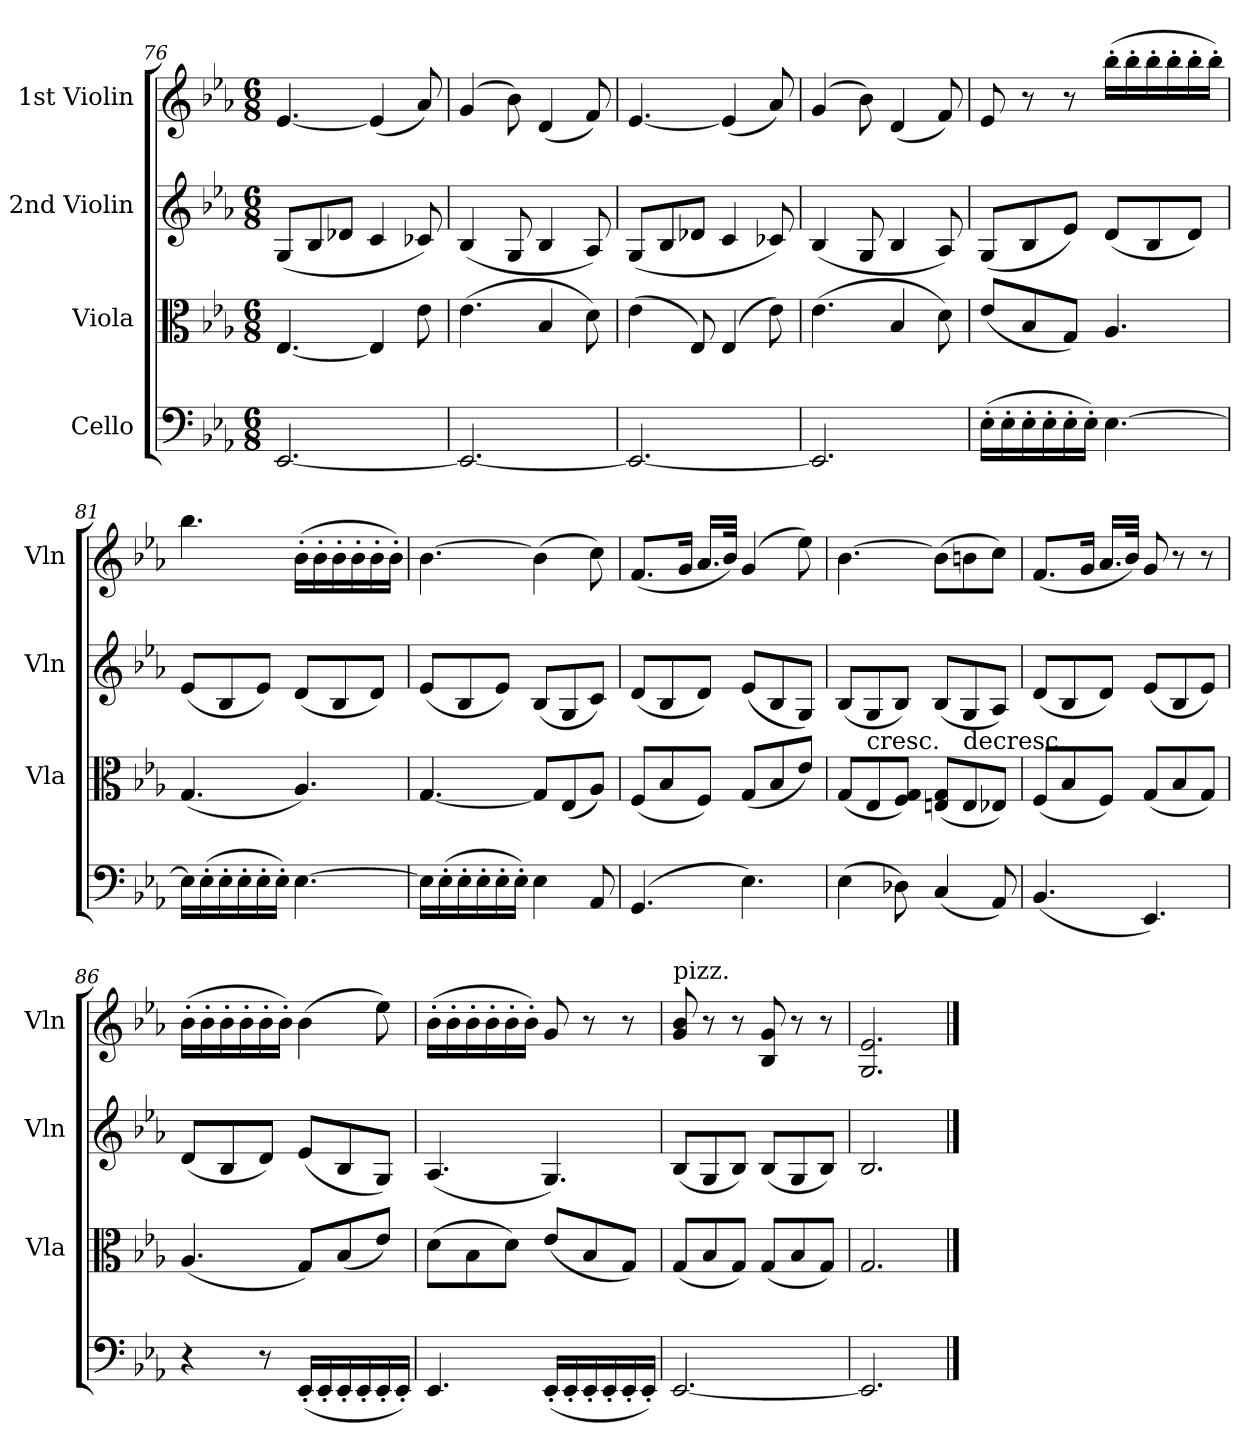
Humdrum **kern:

**kern	**kern	**kern	**kern
*part4	*part3	*part2	*part1
*staff4	*staff3	*staff2	*staff1
*I"Cello	*I"Viola	*I"2nd Violin	*I"1st Violin
*	*I'Vla	*I'Vln	*I'Vln
*clefF4	*clefC3	*clefG2	*clefG2
*k[b-e-a-]	*k[b-e-a-]	*k[b-e-a-]	*k[b-e-a-]
*E-:	*E-:	*E-:	*E-:
*M6/8	*M6/8	*M6/8	*M6/8
=76	=76	=76	=76
[2.EE-	[4.E-	(8GL	[4.e-
.	.	8B-	.
.	.	8d-XJ	.
.	4E-]	4c	(4e-]
.	8e-	8c-X)	8a-)
=77	=77	=77	=77
2.EE-_	(4.e-	(4B-	(4g
.	.	8G	8b-)
.	4B-	4B-	(4d
.	8d)	8A-)	8f)
=78	=78	=78	=78
2.EE-_	(4e-	(8GL	[4.e-
.	.	8B-	.
.	8E-)	8d-XJ	.
.	(4E-	4c	(4e-]
.	8e-)	8c-X)	8a-)
=79	=79	=79	=79
2.EE-]	(4.e-	(4B-	(4g
.	.	8G	8b-)
.	4B-	4B-	(4d
.	8d)	8A-)	8f)
=80	=80	=80	=80
(16E-'LL	(8e-L	(8GL	8e-
16E-'	.	.	.
16E-'	8B-	8B-	8r
16E-'	.	.	.
16E-'	8GJ)	8e-J)	8r
16E-'JJ)	.	.	.
[4.E-	4.A-	(8dL	(16bb-'LL
.	.	.	16bb-'
.	.	8B-	16bb-'
.	.	.	16bb-'
.	.	8dJ)	16bb-'
.	.	.	16bb-'JJ)
=81	=81	=81	=81
16E-LL]	(4.G	(8e-L	4.bb-
(16E-'	.	.	.
16E-'	.	8B-	.
16E-'	.	.	.
16E-'	.	8e-J)	.
16E-'JJ)	.	.	.
[4.E-	4.A-)	(8dL	(16b-'LL
.	.	.	16b-'
.	.	8B-	16b-'
.	.	.	16b-'
.	.	8dJ)	16b-'
.	.	.	16b-'JJ)
=82	=82	=82	=82
16E-LL]	[4.G	(8e-L	[4.b-
(16E-'	.	.	.
16E-'	.	8B-	.
16E-'	.	.	.
16E-'	.	8e-J)	.
16E-'JJ)	.	.	.
4E-	8GL]	(8B-L	(4b-]
.	(8E-	8G	.
8AA-	8A-J)	8cJ)	8cc)
=83	=83	=83	=83
(4.GG	(8FL	(8dL	(8.fL
.	8B-	8B-	.
.	.	.	16gJk
.	8FJ)	8dJ)	16.a-LL
.	.	.	32b-JJk)
4.E-)	(8GL	(8e-L	(4g
.	8B-	8B-	.
.	8e-J)	8GJ)	8ee-)
=84	=84	=84	=84
(4E-	(8GL	(8B-L	[4.b-
!	!LO:TX:t=cresc.	!	!
.	8E-	8G	.
8D-X)	8F 8GJ)	8B-J)	.
(4C	(8En 8GL	(8B-L	(8b-L]
!	!LO:TX:t=decresc.	!	!
.	8E	8G	8bn
8AA-)	8E-XJ)	8A-J)	8ccJ)
=85	=85	=85	=85
(4.BB-	(8FL	(8dL	(8.fL
.	8B-	8B-	.
.	.	.	16gJk
.	8FJ)	8dJ)	16.a-LL
.	.	.	32b-JJk)
4.EE-)	(8GL	(8e-L	8g
.	8B-	8B-	8r
.	8GJ)	8e-J)	8r
=86	=86	=86	=86
4r	(4.A-	(8dL	(16b-'LL
.	.	.	16b-'
.	.	8B-	16b-'
.	.	.	16b-'
8r	.	8dJ)	16b-'
.	.	.	16b-'JJ)
(16EE-'LL	8GL)	(8e-L	(4b-
16EE-'	.	.	.
16EE-'	(8B-	8B-	.
16EE-'	.	.	.
16EE-'	8e-J)	8GJ)	8ee-)
16EE-'JJ)	.	.	.
=87	=87	=87	=87
4.EE-	(8dL	(4.A-	(16b-'LL
.	.	.	16b-'
.	8B-	.	16b-'
.	.	.	16b-'
.	8dJ)	.	16b-'
.	.	.	16b-'JJ)
(16EE-'LL	(8e-L	4.G)	8g
16EE-'	.	.	.
16EE-'	8B-	.	8r
16EE-'	.	.	.
16EE-'	8GJ)	.	8r
16EE-'JJ)	.	.	.
=88	=88	=88	=88
!	!	!	!LO:TX:a:t=pizz.
[2.EE-	(8GL	(8B-L	8g 8b-
.	8B-	8G	8r
.	8GJ)	8B-J)	8r
.	(8GL	(8B-L	8B- 8g
.	8B-	8G	8r
.	8GJ)	8B-J)	8r
=89	=89	=89	=89
2.EE-]	2.G	2.B-	2.G 2.e-
==	==	==	==
*-	*-	*-	*-
